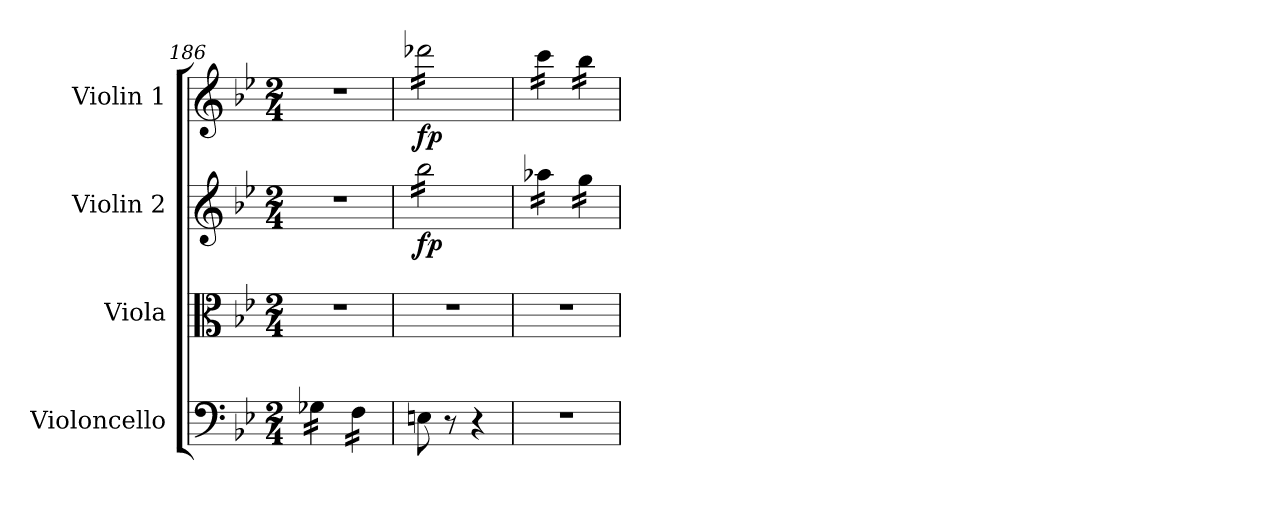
**kern	**kern	**kern	**dynam	**kern	**dynam
*part4	*part3	*part2	*part2	*part1	*part1
*staff4	*staff3	*staff2	*staff2	*staff1	*staff1
*I"Violoncello	*I"Viola	*I"Violin 2	*	*I"Violin 1	*
*I'Vc	*I'Vla	*I'Vln	*	*I'Vln	*
*clefF4	*clefC3	*clefG2	*	*clefG2	*
*k[b-e-]	*k[b-e-]	*k[b-e-]	*	*k[b-e-]	*
*M2/4	*M2/4	*M2/4	*	*M2/4	*
=186	=186	=186	=186	=186	=186
*tremolo	*	*	*	*	*
16G-X\LL	2r	2r	.	2r	.
16G-X\	.	.	.	.	.
16G-X\	.	.	.	.	.
16G-X\JJ	.	.	.	.	.
16F\LL	.	.	.	.	.
16F\	.	.	.	.	.
16F\	.	.	.	.	.
16F\JJ	.	.	.	.	.
*Xtremolo	*	*	*	*	*
!!LO:LB:g=z
=187	=187	=187	=187	=187	=187
!	!	!	!LO:DY:b	!	!LO:DY:b
*	*	*tremolo	*	*	*
*	*	*	*	*tremolo	*
8En\	2r	16bb-\LL	fp	16ddd-X\LL	fp
.	.	16bb-\	.	16ddd-X\	.
8r	.	16bb-\	.	16ddd-X\	.
.	.	16bb-\	.	16ddd-X\	.
4r	.	16bb-\	.	16ddd-X\	.
.	.	16bb-\	.	16ddd-X\	.
.	.	16bb-\	.	16ddd-X\	.
.	.	16bb-\JJ	.	16ddd-X\JJ	.
=188	=188	=188	=188	=188	=188
2r	2r	16aa-X\LL	.	16ccc\LL	.
.	.	16aa-X\	.	16ccc\	.
.	.	16aa-X\	.	16ccc\	.
.	.	16aa-X\JJ	.	16ccc\JJ	.
.	.	16gg\LL	.	16bb-\LL	.
.	.	16gg\	.	16bb-\	.
.	.	16gg\	.	16bb-\	.
.	.	16gg\JJ	.	16bb-\JJ	.
*	*	*	*	*Xtremolo	*
*	*	*Xtremolo	*	*	*
=	=	=	=	=	=
*-	*-	*-	*-	*-	*-
